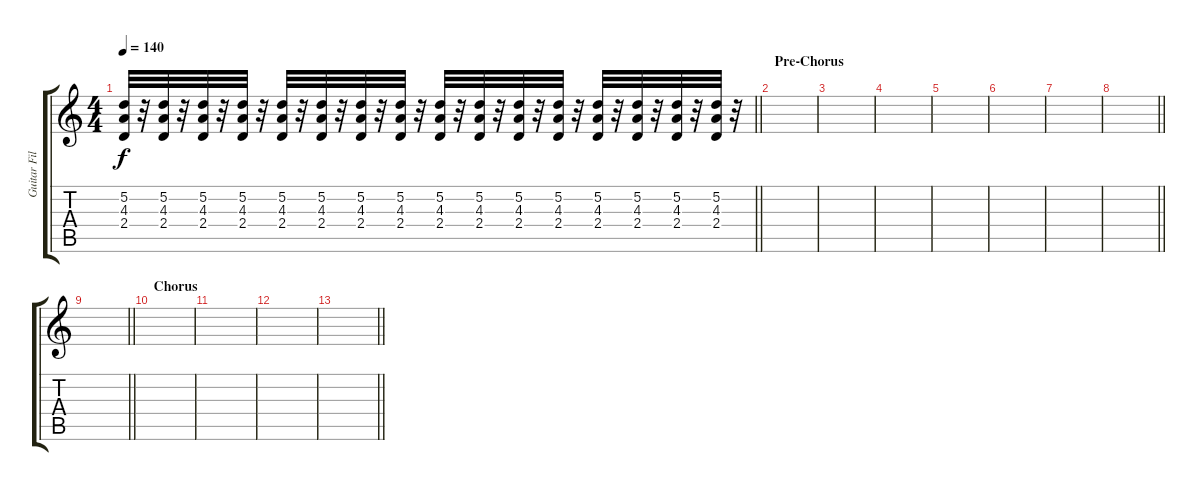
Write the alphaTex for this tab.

\track ("Guitar Fills - Martin Sweet" "Guitar Fil") {instrument acousticguitarsteel}
\staff {score tabs}
\tuning (D4 A3 F3 C3 G2 D2) {hide}
\ts (4 4)
\tempo 140
\clef g2
\barLineRight lightlight
\ks c
(5.2 4.3 2.4).32{dy f} r.32 (5.2 4.3 2.4).32 r.32 (5.2 4.3 2.4).32 r.32 (5.2 4.3 2.4).32 r.32 (5.2 4.3 2.4).32 r.32 (5.2 4.3 2.4).32 r.32 (5.2 4.3 2.4).32 r.32 (5.2 4.3 2.4).32 r.32 (5.2 4.3 2.4).32 r.32 (5.2 4.3 2.4).32 r.32 (5.2 4.3 2.4).32 r.32 (5.2 4.3 2.4).32 r.32 (5.2 4.3 2.4).32 r.32 (5.2 4.3 2.4).32 r.32 (5.2 4.3 2.4).32 r.32 (5.2 4.3 2.4).32 r.32 |
\section ("" "Pre-Chorus")
|
|
|
|
|
|
\barLineRight lightlight
|
\barLineRight lightlight
|
\section ("" "Chorus")
|
|
|
\barLineRight lightlight
